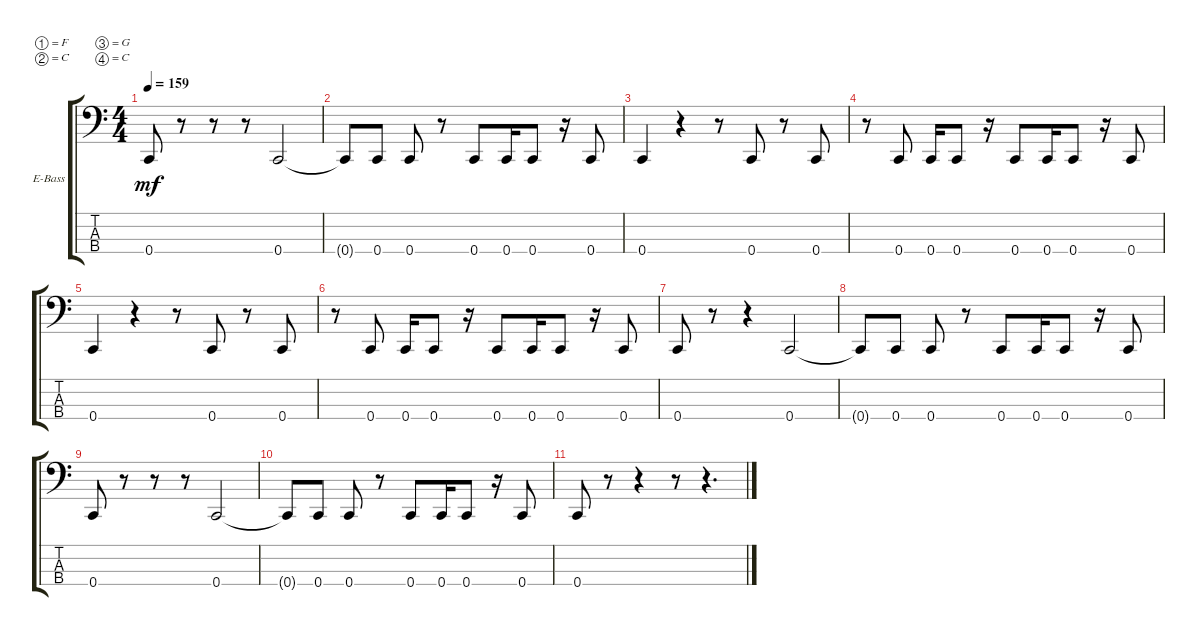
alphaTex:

\defaultSystemsLayout 4
\bracketExtendMode groupsimilarinstruments
\firstSystemTrackNameOrientation horizontal
\otherSystemsTrackNameOrientation horizontal
\track ("Electric Bass" "E-Bass") {instrument electricbassfinger}
\staff {score tabs}
\tuning (F2 C2 G1 C1)
\ts (4 4)
\tempo 159
\clef f4
\ks c
0.4.8{dy mf} r.8 r.8 r.8 0.4.2 |
0.4{t}.8 0.4.8 0.4.8 r.8 0.4.8 0.4.16 0.4.8 r.16 0.4.8 |
0.4.4 r.4 r.8 0.4.8 r.8 0.4.8 |
r.8 0.4.8 0.4.16 0.4.8 r.16 0.4.8 0.4.16 0.4.8 r.16 0.4.8 |
0.4.4 r.4 r.8 0.4.8 r.8 0.4.8 |
r.8 0.4.8 0.4.16 0.4.8 r.16 0.4.8 0.4.16 0.4.8 r.16 0.4.8 |
0.4.8 r.8 r.4 0.4.2 |
0.4{t}.8 0.4.8 0.4.8 r.8 0.4.8 0.4.16 0.4.8 r.16 0.4.8 |
0.4.8 r.8 r.8 r.8 0.4.2 |
0.4{t}.8 0.4.8 0.4.8 r.8 0.4.8 0.4.16 0.4.8 r.16 0.4.8 |
0.4.8 r.8 r.4 r.8 r.4{d}
